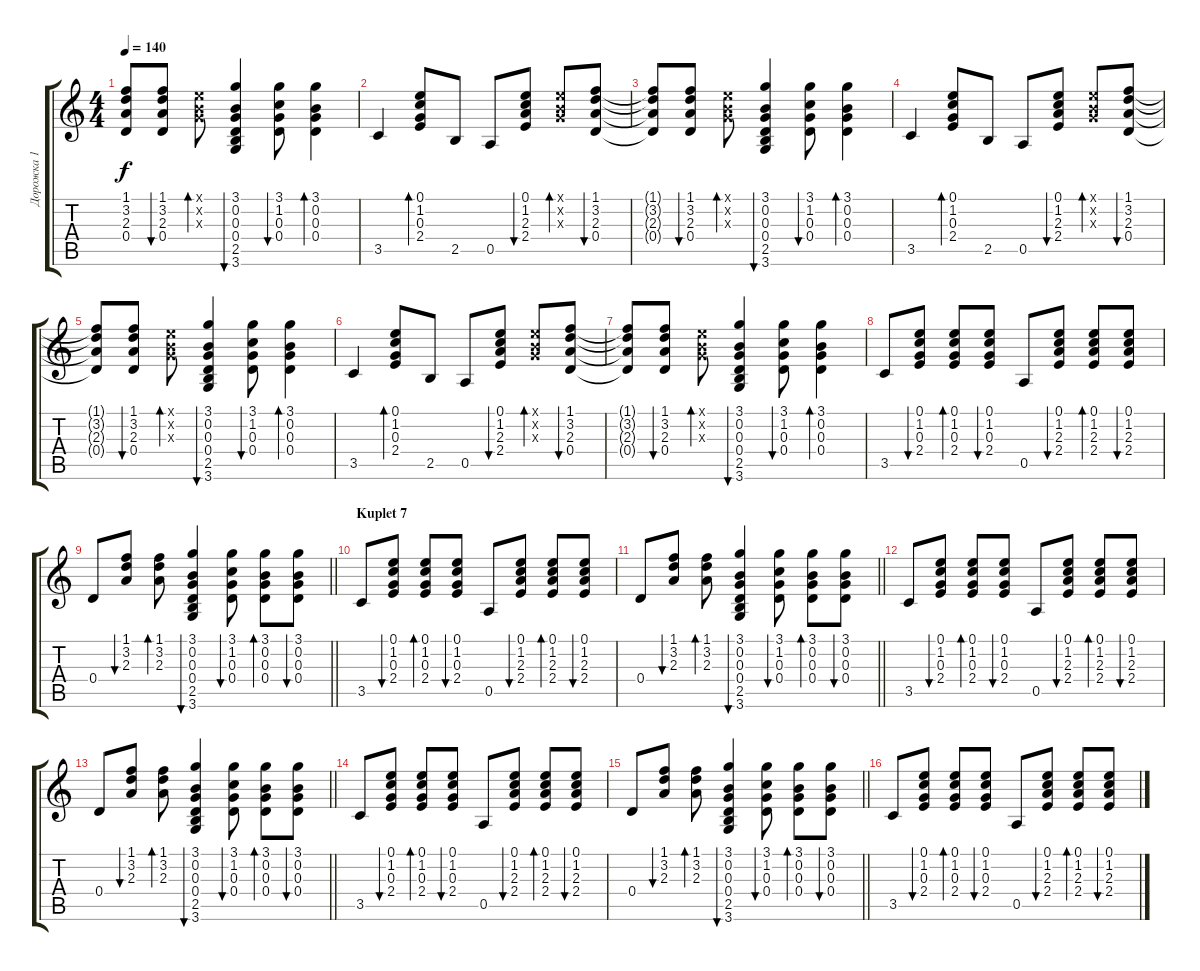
\track ("Дорожка 1" "Дорожка 1") {instrument acousticguitarsteel}
\staff {score tabs}
\tuning (E4 B3 G3 D3 A2 E2) {hide}
\ts (4 4)
\tempo 140
\clef g2
\ks c
(1.1{t} 3.2{t} 2.3{t} 0.4{t}).8{dy f} (1.1 3.2 2.3 0.4).8{bu 60} (0.1{x} 0.2{x} 0.3{x}).8{bd 60} (3.1 0.2 0.3 0.4 2.5 3.6).4{bu 60} (3.1 1.2 0.3 0.4).8{bu 60} (3.1 0.2 0.3 0.4).4{bd 60} |
3.5.4 (0.1 1.2 0.3 2.4).8{bd 60} 2.5.8 0.5.8 (0.1 1.2 2.3 2.4).8{bu 60} (0.1{x} 0.2{x} 0.3{x}).8{bd 60} (1.1 3.2 2.3 0.4).8{bu 60} |
(1.1{t} 3.2{t} 2.3{t} 0.4{t}).8 (1.1 3.2 2.3 0.4).8{bu 60} (0.1{x} 0.2{x} 0.3{x}).8{bd 60} (3.1 0.2 0.3 0.4 2.5 3.6).4{bu 60} (3.1 1.2 0.3 0.4).8{bu 60} (3.1 0.2 0.3 0.4).4{bd 60} |
3.5.4 (0.1 1.2 0.3 2.4).8{bd 60} 2.5.8 0.5.8 (0.1 1.2 2.3 2.4).8{bu 60} (0.1{x} 0.2{x} 0.3{x}).8{bd 60} (1.1 3.2 2.3 0.4).8{bu 60} |
(1.1{t} 3.2{t} 2.3{t} 0.4{t}).8 (1.1 3.2 2.3 0.4).8{bu 60} (0.1{x} 0.2{x} 0.3{x}).8{bd 60} (3.1 0.2 0.3 0.4 2.5 3.6).4{bu 60} (3.1 1.2 0.3 0.4).8{bu 60} (3.1 0.2 0.3 0.4).4{bd 60} |
3.5.4 (0.1 1.2 0.3 2.4).8{bd 60} 2.5.8 0.5.8 (0.1 1.2 2.3 2.4).8{bu 60} (0.1{x} 0.2{x} 0.3{x}).8{bd 60} (1.1 3.2 2.3 0.4).8{bu 60} |
(1.1{t} 3.2{t} 2.3{t} 0.4{t}).8 (1.1 3.2 2.3 0.4).8{bu 60} (0.1{x} 0.2{x} 0.3{x}).8{bd 60} (3.1 0.2 0.3 0.4 2.5 3.6).4{bu 60} (3.1 1.2 0.3 0.4).8{bu 60} (3.1 0.2 0.3 0.4).4{bd 60} |
3.5.8 (0.1 1.2 0.3 2.4).8{bu 60} (0.1 1.2 0.3 2.4).8{bd 60} (0.1 1.2 0.3 2.4).8{bu 60} 0.5.8 (0.1 1.2 2.3 2.4).8{bu 60} (0.1 1.2 2.3 2.4).8{bd 60} (0.1 1.2 2.3 2.4).8{bu 60} |
\barLineRight lightlight
0.4.8 (1.1 3.2 2.3).8{bu 60} (1.1 3.2 2.3).8{bd 60} (3.1 0.2 0.3 0.4 2.5 3.6).4{bu 60} (3.1 1.2 0.3 0.4).8{bu 60} (3.1 0.2 0.3 0.4).8{bd 60} (3.1 0.2 0.3 0.4).8{bu 60} |
\section ("" "Kuplet 7")
3.5.8 (0.1 1.2 0.3 2.4).8{bu 60} (0.1 1.2 0.3 2.4).8{bd 60} (0.1 1.2 0.3 2.4).8{bu 60} 0.5.8 (0.1 1.2 2.3 2.4).8{bu 60} (0.1 1.2 2.3 2.4).8{bd 60} (0.1 1.2 2.3 2.4).8{bu 60} |
\barLineRight lightlight
0.4.8 (1.1 3.2 2.3).8{bu 60} (1.1 3.2 2.3).8{bd 60} (3.1 0.2 0.3 0.4 2.5 3.6).4{bu 60} (3.1 1.2 0.3 0.4).8{bu 60} (3.1 0.2 0.3 0.4).8{bd 60} (3.1 0.2 0.3 0.4).8{bu 60} |
3.5.8 (0.1 1.2 0.3 2.4).8{bu 60} (0.1 1.2 0.3 2.4).8{bd 60} (0.1 1.2 0.3 2.4).8{bu 60} 0.5.8 (0.1 1.2 2.3 2.4).8{bu 60} (0.1 1.2 2.3 2.4).8{bd 60} (0.1 1.2 2.3 2.4).8{bu 60} |
\barLineRight lightlight
0.4.8 (1.1 3.2 2.3).8{bu 60} (1.1 3.2 2.3).8{bd 60} (3.1 0.2 0.3 0.4 2.5 3.6).4{bu 60} (3.1 1.2 0.3 0.4).8{bu 60} (3.1 0.2 0.3 0.4).8{bd 60} (3.1 0.2 0.3 0.4).8{bu 60} |
3.5.8 (0.1 1.2 0.3 2.4).8{bu 60} (0.1 1.2 0.3 2.4).8{bd 60} (0.1 1.2 0.3 2.4).8{bu 60} 0.5.8 (0.1 1.2 2.3 2.4).8{bu 60} (0.1 1.2 2.3 2.4).8{bd 60} (0.1 1.2 2.3 2.4).8{bu 60} |
\barLineRight lightlight
0.4.8 (1.1 3.2 2.3).8{bu 60} (1.1 3.2 2.3).8{bd 60} (3.1 0.2 0.3 0.4 2.5 3.6).4{bu 60} (3.1 1.2 0.3 0.4).8{bu 60} (3.1 0.2 0.3 0.4).8{bd 60} (3.1 0.2 0.3 0.4).8{bu 60} |
3.5.8 (0.1 1.2 0.3 2.4).8{bu 60} (0.1 1.2 0.3 2.4).8{bd 60} (0.1 1.2 0.3 2.4).8{bu 60} 0.5.8 (0.1 1.2 2.3 2.4).8{bu 60} (0.1 1.2 2.3 2.4).8{bd 60} (0.1 1.2 2.3 2.4).8{bu 60}
